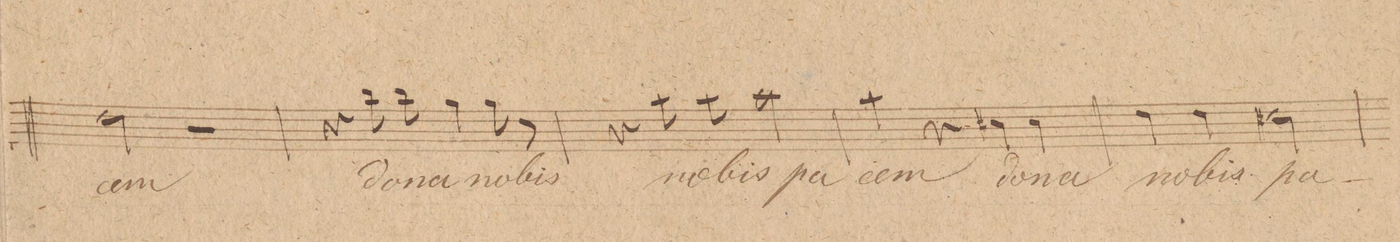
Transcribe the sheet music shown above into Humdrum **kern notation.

**kern	**text	**dynam
*I"Baſso.	*	*
*clefF4	*	*
*k[f#c#g#]	*	*
*met(c|)	*	*
*M2/2	*	*
2F#\	-cem	.
2r	.	.
=62	=62	=62
4r	.	.
8d\	do-	.
8d\	-na	.
4B\	no-	.
8B\	-bis	.
8r	.	.
=63	=63	=63
4r	.	.
8c#\	no-	.
8c#\	-bis	.
2c#\	pa-	.
=64	=64	=64
4c#\	-cem	.
4r	.	.
4E#X\	do-	.
4E#\	-na	.
=65	=65	=65
4F#\	no-	.
4F#\	-bis	.
2E#X\	pa-	.
=66	=66	=66
*-	*-	*-
